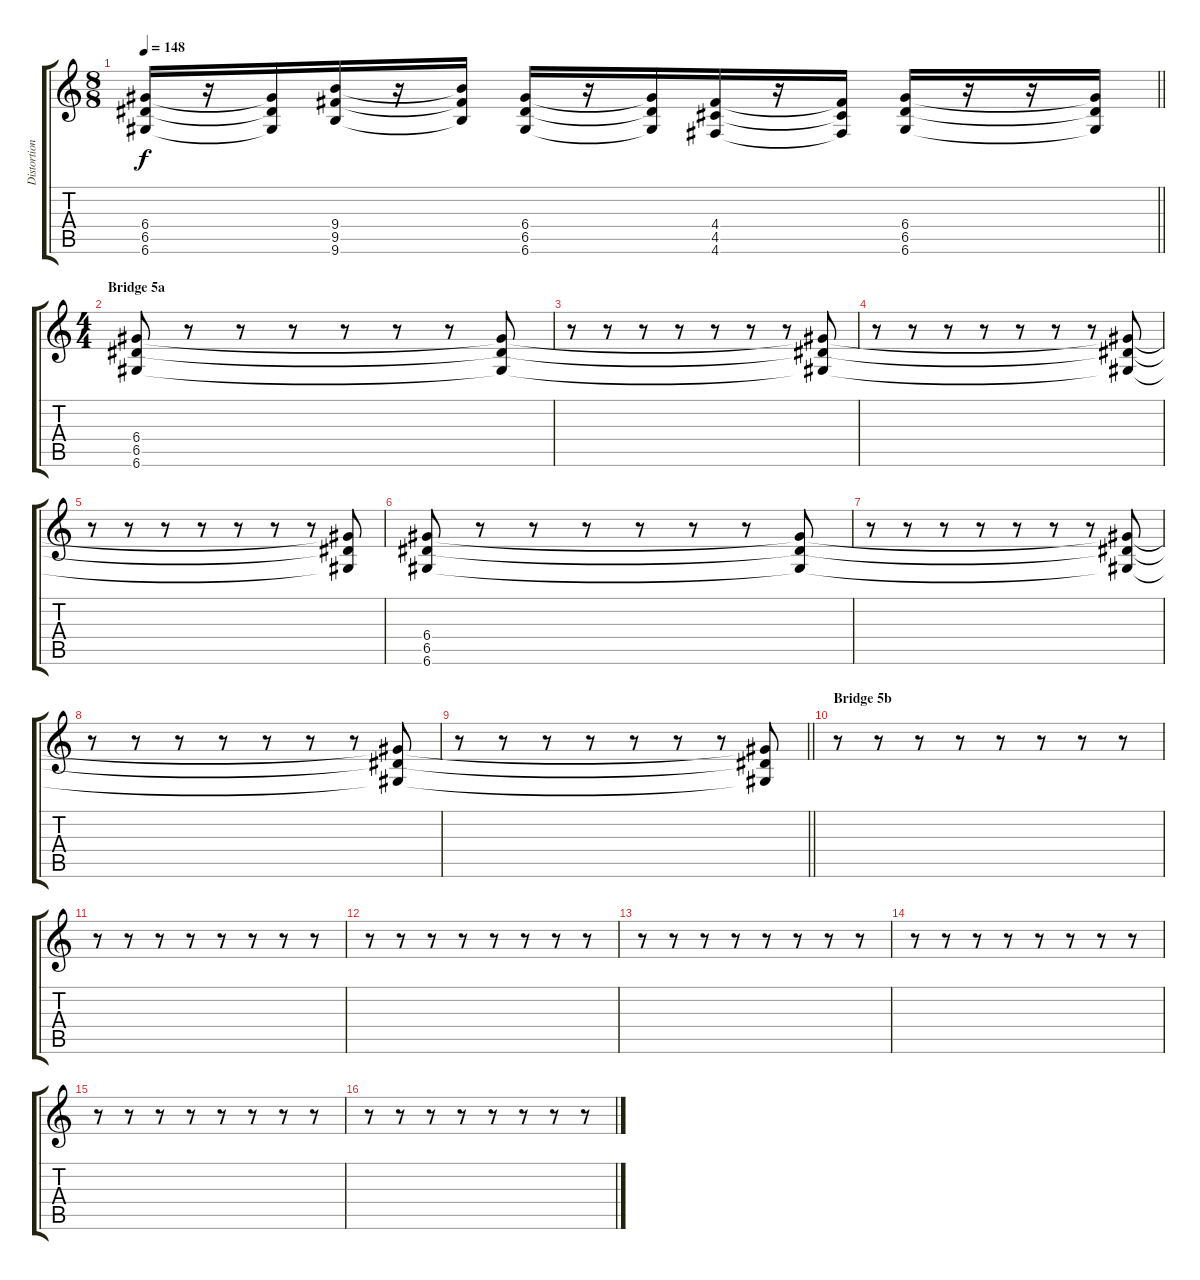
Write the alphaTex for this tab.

\track ("Distortion 1" "Distortion") {instrument distortionguitar}
\staff {score tabs}
\tuning (E4 B3 G3 D3 A2 D2) {hide}
\ts (8 8)
\tempo 148
\clef g2
\barLineRight lightlight
\ks c
(6.4 6.5 6.6).16{dy f} r.16 (6.4{t} 6.5{t} 6.6{t}).16 (9.4 9.5 9.6).16 r.16 (9.4{t} 9.5{t} 9.6{t}).16 (6.4 6.5 6.6).16 r.16 (6.4{t} 6.5{t} 6.6{t}).16 (4.4 4.5 4.6).16 r.16 (4.4{t} 4.5{t} 4.6{t}).16 (6.4 6.5 6.6).16 r.16 r.16 (6.4{t} 6.5{t} 6.6{t}).16 |
\ts (4 4)
\section ("" "Bridge 5a")
(6.4 6.5 6.6).8 r.8 r.8 r.8 r.8 r.8 r.8 (6.4{t} 6.5{t} 6.6{t}).8 |
r.8 r.8 r.8 r.8 r.8 r.8 r.8 (6.4{t} 6.5{t} 6.6{t}).8 |
r.8 r.8 r.8 r.8 r.8 r.8 r.8 (6.4{t} 6.5{t} 6.6{t}).8 |
r.8 r.8 r.8 r.8 r.8 r.8 r.8 (6.4{t} 6.5{t} 6.6{t}).8 |
(6.4 6.5 6.6).8 r.8 r.8 r.8 r.8 r.8 r.8 (6.4{t} 6.5{t} 6.6{t}).8 |
r.8 r.8 r.8 r.8 r.8 r.8 r.8 (6.4{t} 6.5{t} 6.6{t}).8 |
r.8 r.8 r.8 r.8 r.8 r.8 r.8 (6.4{t} 6.5{t} 6.6{t}).8 |
\barLineRight lightlight
r.8 r.8 r.8 r.8 r.8 r.8 r.8 (6.4{t} 6.5{t} 6.6{t}).8 |
\section ("" "Bridge 5b")
r.8 r.8 r.8 r.8 r.8 r.8 r.8 r.8 |
r.8 r.8 r.8 r.8 r.8 r.8 r.8 r.8 |
r.8 r.8 r.8 r.8 r.8 r.8 r.8 r.8 |
r.8 r.8 r.8 r.8 r.8 r.8 r.8 r.8 |
r.8 r.8 r.8 r.8 r.8 r.8 r.8 r.8 |
r.8 r.8 r.8 r.8 r.8 r.8 r.8 r.8 |
r.8 r.8 r.8 r.8 r.8 r.8 r.8 r.8
